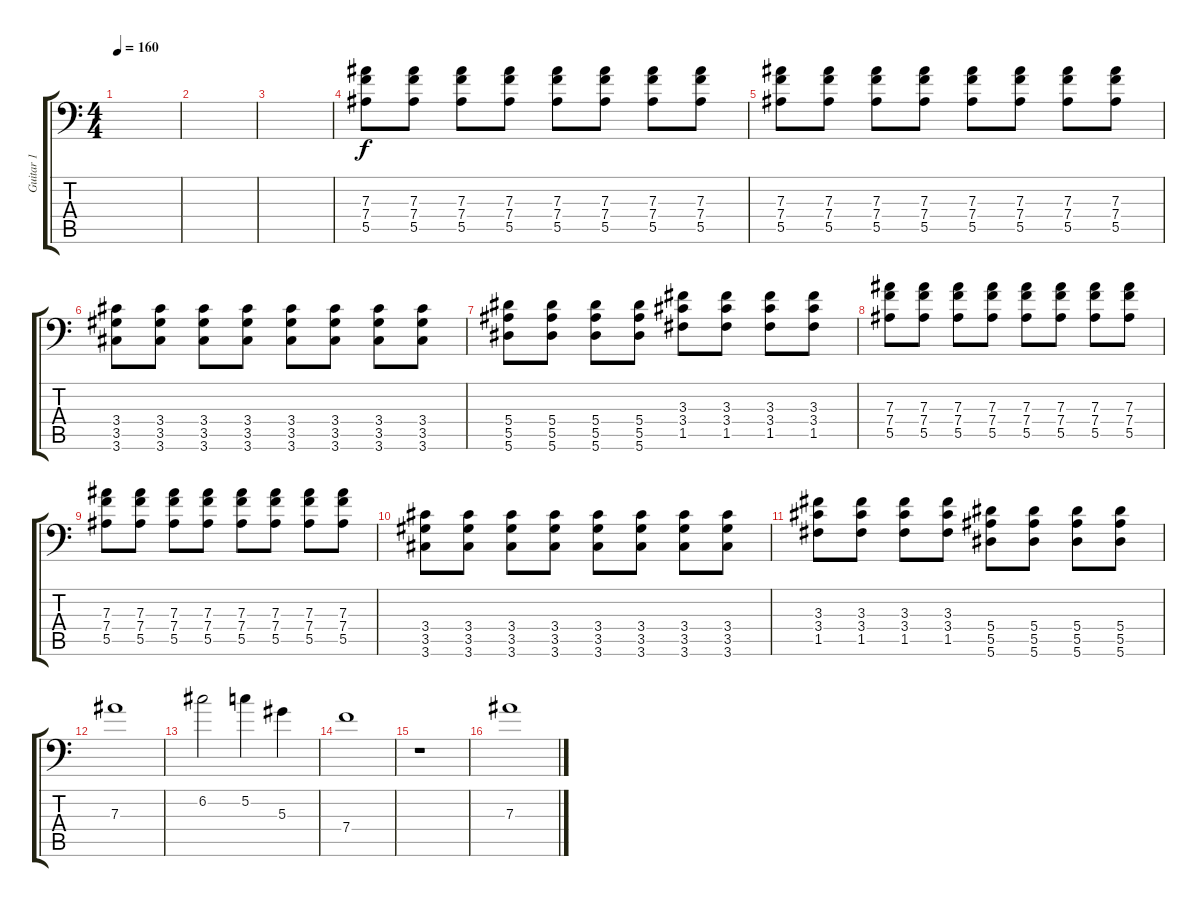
\track ("Guitar 1" "Guitar 1") {instrument distortionguitar}
\staff {score tabs}
\tuning (C4 G3 Eb3 Bb2 F2 Bb1) {hide}
\ts (4 4)
\tempo 160
\clef f4
\ks c
|
|
|
(7.3 7.4 5.5).8 (7.3 7.4 5.5).8 (7.3 7.4 5.5).8 (7.3 7.4 5.5).8 (7.3 7.4 5.5).8 (7.3 7.4 5.5).8 (7.3 7.4 5.5).8 (7.3 7.4 5.5).8 |
(7.3 7.4 5.5).8 (7.3 7.4 5.5).8 (7.3 7.4 5.5).8 (7.3 7.4 5.5).8 (7.3 7.4 5.5).8 (7.3 7.4 5.5).8 (7.3 7.4 5.5).8 (7.3 7.4 5.5).8 |
(3.4 3.5 3.6).8 (3.4 3.5 3.6).8 (3.4 3.5 3.6).8 (3.4 3.5 3.6).8 (3.4 3.5 3.6).8 (3.4 3.5 3.6).8 (3.4 3.5 3.6).8 (3.4 3.5 3.6).8 |
(5.4 5.5 5.6).8 (5.4 5.5 5.6).8 (5.4 5.5 5.6).8 (5.4 5.5 5.6).8 (3.3 3.4 1.5).8 (3.3 3.4 1.5).8 (3.3 3.4 1.5).8 (3.3 3.4 1.5).8 |
(7.3 7.4 5.5).8 (7.3 7.4 5.5).8 (7.3 7.4 5.5).8 (7.3 7.4 5.5).8 (7.3 7.4 5.5).8 (7.3 7.4 5.5).8 (7.3 7.4 5.5).8 (7.3 7.4 5.5).8 |
(7.3 7.4 5.5).8 (7.3 7.4 5.5).8 (7.3 7.4 5.5).8 (7.3 7.4 5.5).8 (7.3 7.4 5.5).8 (7.3 7.4 5.5).8 (7.3 7.4 5.5).8 (7.3 7.4 5.5).8 |
(3.4 3.5 3.6).8 (3.4 3.5 3.6).8 (3.4 3.5 3.6).8 (3.4 3.5 3.6).8 (3.4 3.5 3.6).8 (3.4 3.5 3.6).8 (3.4 3.5 3.6).8 (3.4 3.5 3.6).8 |
(3.3 3.4 1.5).8 (3.3 3.4 1.5).8 (3.3 3.4 1.5).8 (3.3 3.4 1.5).8 (5.4 5.5 5.6).8 (5.4 5.5 5.6).8 (5.4 5.5 5.6).8 (5.4 5.5 5.6).8 |
7.3.1{volume 16 balance 8} |
6.2.2 5.2.4 5.3.4 |
7.4.1 |
r.1 |
7.3.1
